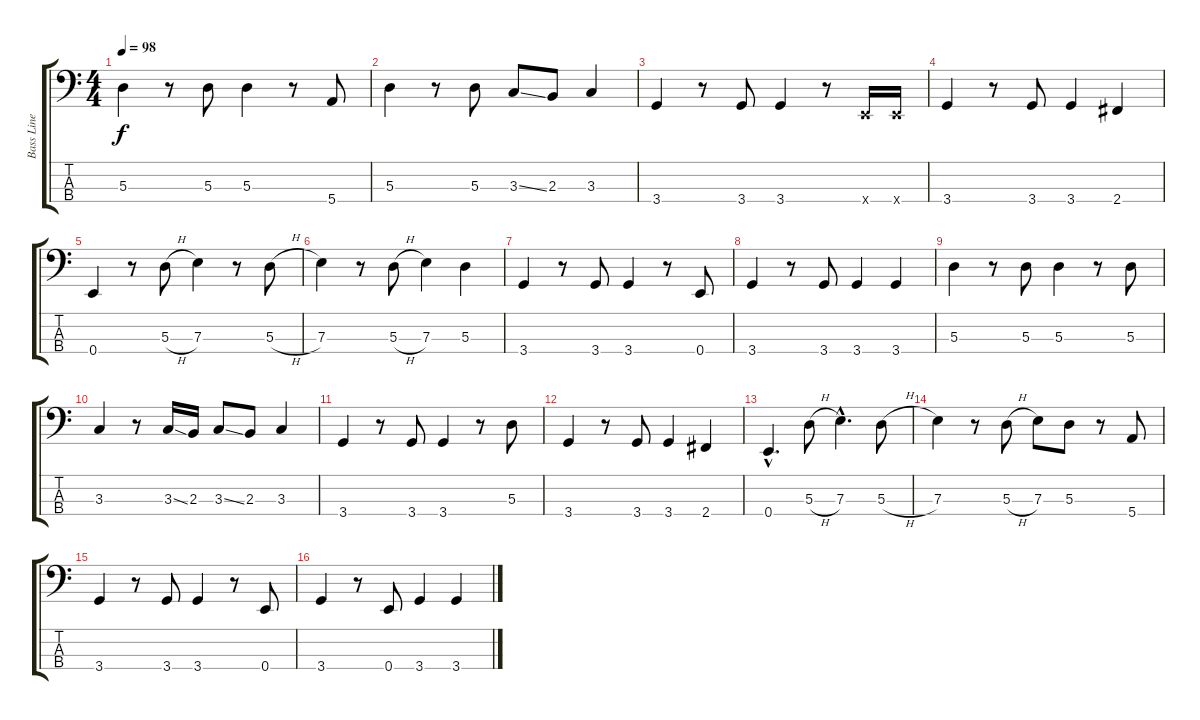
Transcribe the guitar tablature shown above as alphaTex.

\track ("Bass Line" "Bass Line") {instrument electricbassfinger}
\staff {score tabs}
\tuning (G2 D2 A1 E1) {hide}
\ts (4 4)
\tempo 98
\clef f4
\ks c
5.3.4{dy f} r.8 5.3.8 5.3.4 r.8 5.4.8 |
5.3.4 r.8 5.3.8 3.3{ss}.8 2.3.8 3.3.4 |
3.4.4 r.8 3.4.8 3.4.4 r.8 0.4{x}.16 0.4{x}.16 |
3.4.4 r.8 3.4.8 3.4.4 2.4.4 |
0.4.4 r.8 5.3{h}.8 7.3.4 r.8 5.3{h}.8 |
7.3.4 r.8 5.3{h}.8 7.3.4 5.3.4 |
3.4.4 r.8 3.4.8 3.4.4 r.8 0.4.8 |
3.4.4 r.8 3.4.8 3.4.4 3.4.4 |
5.3.4 r.8 5.3.8 5.3.4 r.8 5.3.8 |
3.3.4 r.8 3.3{ss}.16 2.3.16 3.3{ss}.8 2.3.8 3.3.4 |
3.4.4 r.8 3.4.8 3.4.4 r.8 5.3.8 |
3.4.4 r.8 3.4.8 3.4.4 2.4.4 |
0.4{hac}.4{d} 5.3{h}.8 7.3{hac}.4{d} 5.3{h}.8 |
7.3.4 r.8 5.3{h}.8 7.3.8 5.3.8 r.8 5.4.8 |
3.4.4 r.8 3.4.8 3.4.4 r.8 0.4.8 |
3.4.4 r.8 0.4.8 3.4.4 3.4.4
